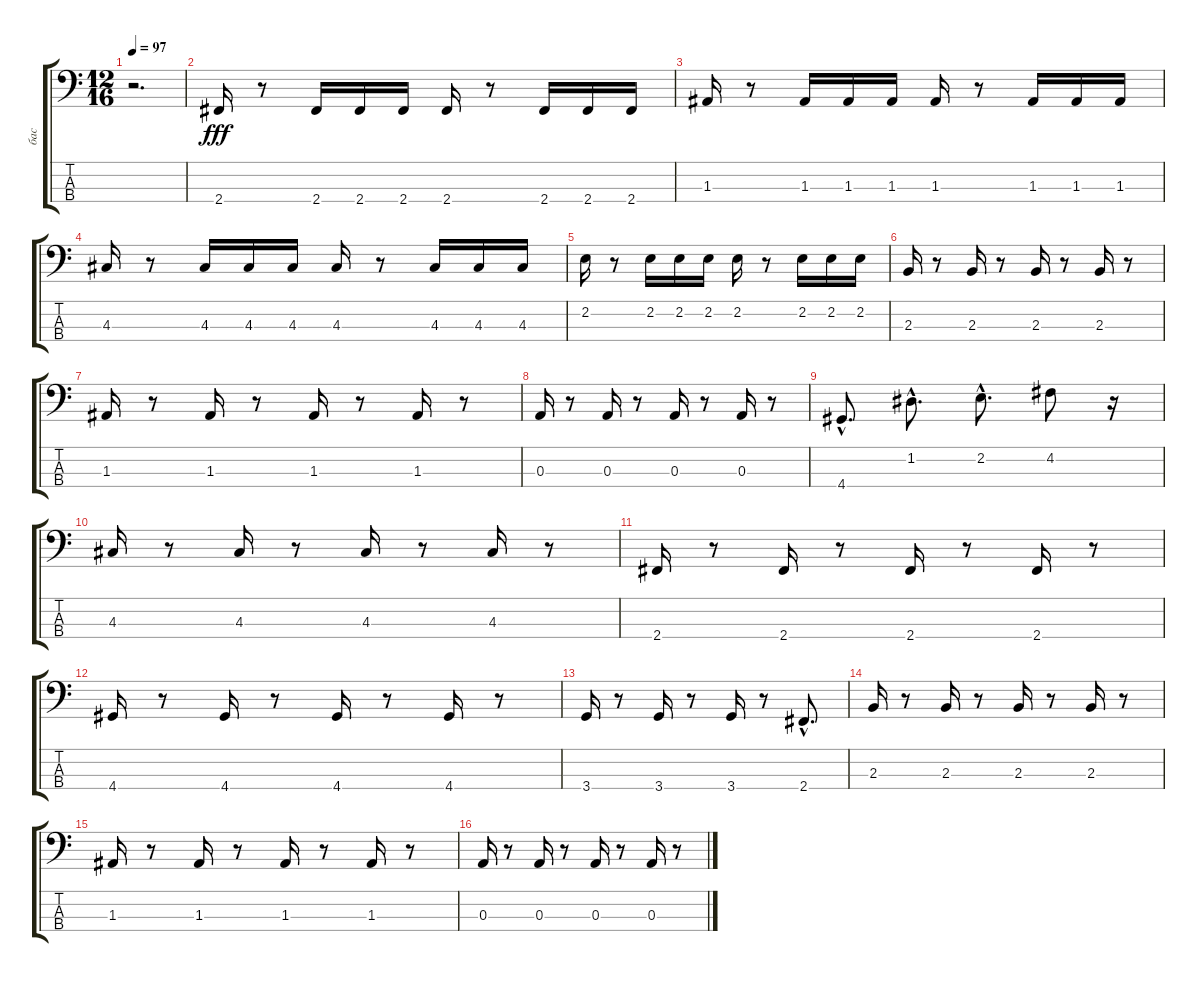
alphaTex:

\track ("бас" "бас") {instrument fretlessbass}
\staff {score tabs}
\tuning (G2 D2 A1 E1) {hide}
\ts (12 16)
\tempo 97
\clef f4
\ks c
r.2{d dy fff instrument fretlessbass} |
2.4.16 r.8 2.4.16 2.4.16 2.4.16 2.4.16 r.8 2.4.16 2.4.16 2.4.16 |
1.3.16 r.8 1.3.16 1.3.16 1.3.16 1.3.16 r.8 1.3.16 1.3.16 1.3.16 |
4.3.16 r.8 4.3.16 4.3.16 4.3.16 4.3.16 r.8 4.3.16 4.3.16 4.3.16 |
2.2.16 r.8 2.2.16 2.2.16 2.2.16 2.2.16 r.8 2.2.16 2.2.16 2.2.16 |
2.3.16 r.8 2.3.16 r.8 2.3.16 r.8 2.3.16 r.8 |
1.3.16 r.8 1.3.16 r.8 1.3.16 r.8 1.3.16 r.8 |
0.3.16 r.8 0.3.16 r.8 0.3.16 r.8 0.3.16 r.8 |
4.4{hac}.8{d} 1.2{hac}.8{d} 2.2{hac}.8{d} 4.2.8 r.16 |
4.3.16 r.8 4.3.16 r.8 4.3.16 r.8 4.3.16 r.8 |
2.4.16 r.8 2.4.16 r.8 2.4.16 r.8 2.4.16 r.8 |
4.4.16 r.8 4.4.16 r.8 4.4.16 r.8 4.4.16 r.8 |
3.4.16 r.8 3.4.16 r.8 3.4.16 r.8 2.4{hac}.8{d} |
2.3.16 r.8 2.3.16 r.8 2.3.16 r.8 2.3.16 r.8 |
1.3.16 r.8 1.3.16 r.8 1.3.16 r.8 1.3.16 r.8 |
0.3.16 r.8 0.3.16 r.8 0.3.16 r.8 0.3.16 r.8
